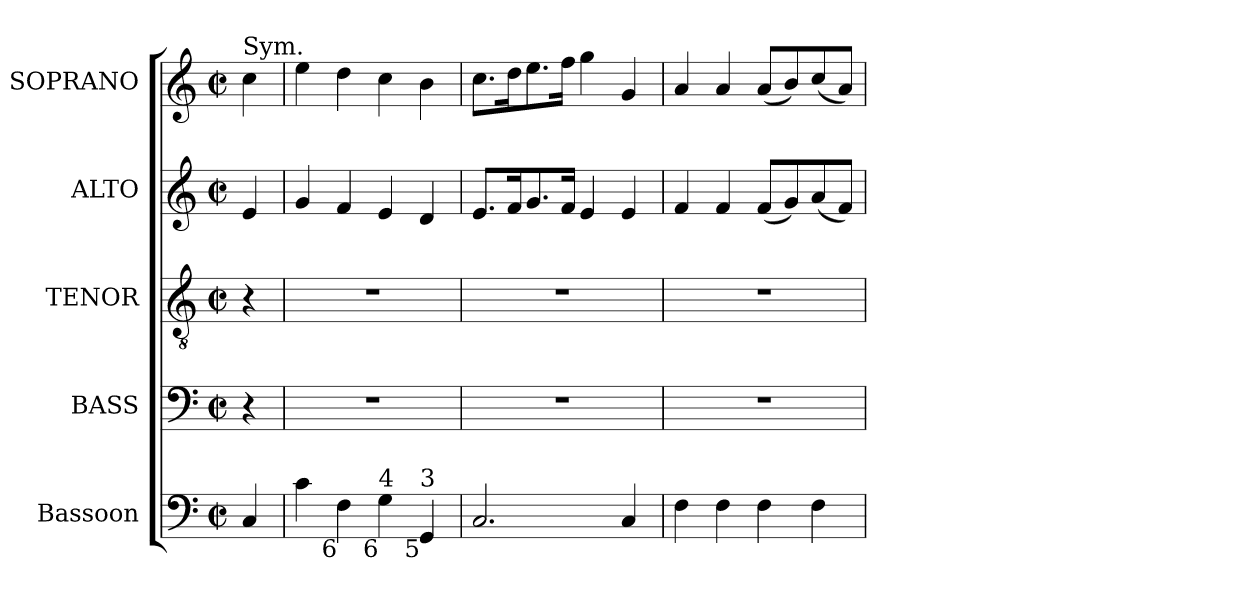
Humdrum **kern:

**kern	**kern	**kern	**kern	**kern
*part5	*part4	*part3	*part2	*part1
*staff5	*staff4	*staff3	*staff2	*staff1
*I"Bassoon	*I"BASS	*I"TENOR	*I"ALTO	*I"SOPRANO
*I'Bsn.	*I'B.	*I'T.	*I'A.	*I'S.
!!LO:PB:g=z
*clefF4	*clefF4	*clefGv2	*clefG2	*clefG2
*	*	*ITrd7c12	*	*
*k[]	*k[]	*k[]	*k[]	*k[]
*C:	*C:	*C:	*C:	*C:
*M2/2	*M2/2	*M2/2	*M2/2	*M2/2
*met(c|)	*met(c|)	*met(c|)	*met(c|)	*met(c|)
=	=	=	=	=
!	!	!	!	!LO:TX:a:t=Sym.
4Ci/	4r	4r	4ei/	4cci\
=1	=1	=1	=1	=1
4ci\	1r	1r	4gi/	4eei\
!LO:TX:b:rj:t=6	!	!	!	!
4Fi\	.	.	4fi/	4ddi\
!LO:TX:b:rj:t=6	!	!	!	!
!LO:TX:t=4	!	!	!	!
4Gi\	.	.	4ei/	4cci\
!LO:TX:b:rj:t=5	!	!	!	!
!LO:TX:t=3	!	!	!	!
4GGi/	.	.	4di/	4bi\
=2	=2	=2	=2	=2
2.Ci/	1r	1r	8.ei/L	8.cci\L
.	.	.	16fi/K	16ddi\K
.	.	.	8.gi/	8.eei\
.	.	.	16fi/Jk	16ffi\Jk
.	.	.	4ei/	4ggi\
4Ci/	.	.	4ei/	4gi/
=3	=3	=3	=3	=3
4Fi\	1r	1r	4fi/	4ai/
4Fi\	.	.	4fi/	4ai/
4Fi\	.	.	(8fi/L	(8ai/L
.	.	.	8gi/)	8bi/)
4Fi\	.	.	(8ai/	(8cci/
.	.	.	8fi/J)	8ai/J)
=	=	=	=	=
*-	*-	*-	*-	*-
